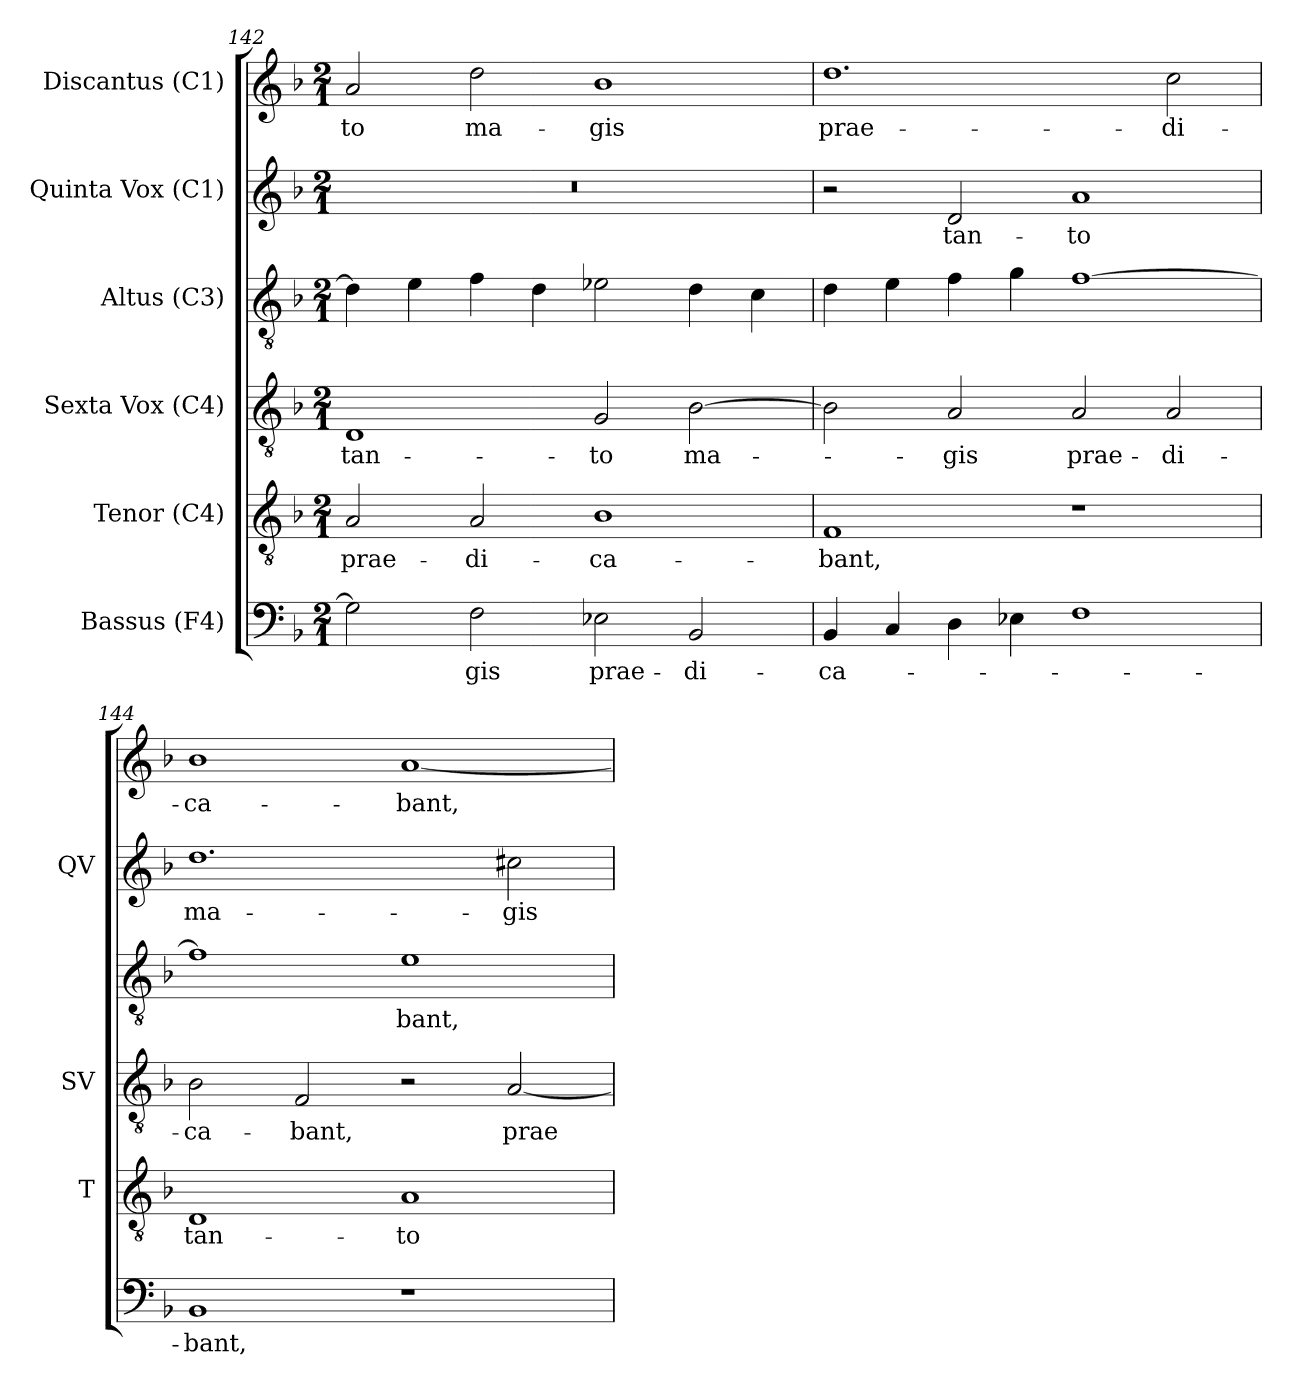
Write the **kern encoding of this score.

**kern	**text	**kern	**text	**kern	**text	**kern	**text	**kern	**text	**kern	**text
*part6	*part6	*part5	*part5	*part4	*part4	*part3	*part3	*part2	*part2	*part1	*part1
*staff6	*staff6	*staff5	*staff5	*staff4	*staff4	*staff3	*staff3	*staff2	*staff2	*staff1	*staff1
*I"Bassus (F4)	*	*I"Tenor (C4)	*	*I"Sexta Vox (C4)	*	*I"Altus (C3)	*	*I"Quinta Vox (C1)	*	*I"Discantus (C1)	*
*	*	*I'T	*	*I'SV	*	*	*	*I'QV	*	*	*
*clefF4	*	*clefGv2	*	*clefGv2	*	*clefGv2	*	*clefG2	*	*clefG2	*
*	*	*	*	*	*	*ITrd7c12	*	*	*	*	*
*k[b-]	*	*k[b-]	*	*k[b-]	*	*k[b-]	*	*k[b-]	*	*k[b-]	*
*F:	*	*F:	*	*F:	*	*F:	*	*F:	*	*F:	*
*M2/1	*	*M2/1	*	*M2/1	*	*M2/1	*	*M2/1	*	*M2/1	*
=142	=142	=142	=142	=142	=142	=142	=142	=142	=142	=142	=142
!	!	!	!LO:LY:b:color=#000000	!	!	!	!	!	!	!	!
!	!	!	!	!	!LO:LY:b:color=#000000	!	!	!LO:N:vis=1	!	!	!
!	!	!	!	!	!	!	!	!	!	!	!LO:LY:b:color=#000000
2Gi\]	.	2Ai/	prae-	1Di	tan-	4Di\]	.	0r	.	2ai/	-to
.	.	.	.	.	.	4Ei\	.	.	.	.	.
!	!LO:LY:b:color=#000000	!	!	!	!	!	!	!	!	!	!
!	!	!	!LO:LY:b:color=#000000	!	!	!	!	!	!	!	!
!	!	!	!	!	!	!	!	!	!	!	!LO:LY:b:color=#000000
2Fi\	-gis	2Ai/	-di-	.	.	4Fi\	.	.	.	2ddi\	ma-
.	.	.	.	.	.	4Di\	.	.	.	.	.
!	!LO:LY:b:color=#000000	!	!	!	!	!	!	!	!	!	!
!	!	!	!LO:LY:b:color=#000000	!	!	!	!	!	!	!	!
!	!	!	!	!	!LO:LY:b:color=#000000	!	!	!	!	!	!
!	!	!	!	!	!	!	!	!	!	!	!LO:LY:b:color=#000000
2E-Xi\	prae-	1B-i	-ca-	2Gi/	-to	2E-Xi\	.	.	.	1b-i	-gis
!	!LO:LY:b:color=#000000	!	!	!	!	!	!	!	!	!	!
!	!	!	!	!	!LO:LY:b:color=#000000	!	!	!	!	!	!
2BB-i/	-di-	.	.	[2B-i\	ma-	4Di\	.	.	.	.	.
.	.	.	.	.	.	4Ci\	.	.	.	.	.
=143	=143	=143	=143	=143	=143	=143	=143	=143	=143	=143	=143
!	!LO:LY:b:color=#000000	!	!	!	!	!	!	!	!	!	!
!	!	!	!LO:LY:b:color=#000000	!	!	!	!	!	!	!	!
!	!	!	!	!	!	!	!	!	!	!	!LO:LY:b:color=#000000
4BB-i/	-ca-	1Fi	-bant,	2B-i\]	.	4Di\	.	2r	.	1.ddi	prae-
4Ci/	.	.	.	.	.	4Ei\	.	.	.	.	.
!	!	!	!	!	!LO:LY:b:color=#000000	!	!	!	!	!	!
!	!	!	!	!	!	!	!	!	!LO:LY:b:color=#000000	!	!
4Di\	.	.	.	2Ai/	-gis	4Fi\	.	2di/	tan-	.	.
4E-i\	.	.	.	.	.	4Gi\	.	.	.	.	.
!	!	!	!	!	!LO:LY:b:color=#000000	!	!	!	!	!	!
!	!	!	!	!	!	!	!	!	!LO:LY:b:color=#000000	!	!
1Fi	.	1r	.	2Ai/	prae-	[1Fi	.	1ai	-to	.	.
!	!	!	!	!	!LO:LY:b:color=#000000	!	!	!	!	!	!
!	!	!	!	!	!	!	!	!	!	!	!LO:LY:b:color=#000000
.	.	.	.	2Ai/	-di-	.	.	.	.	2cci\	-di-
!!LO:PB:g=z
=144	=144	=144	=144	=144	=144	=144	=144	=144	=144	=144	=144
!	!LO:LY:b:color=#000000	!	!	!	!	!	!	!	!	!	!
!	!	!	!LO:LY:b:color=#000000	!	!	!	!	!	!	!	!
!	!	!	!	!	!LO:LY:b:color=#000000	!	!	!	!	!	!
!	!	!	!	!	!	!	!	!	!LO:LY:b:color=#000000	!	!
!	!	!	!	!	!	!	!	!	!	!	!LO:LY:b:color=#000000
1BB-i	-bant,	1Di	tan-	2B-i\	-ca-	1Fi]	.	1.ddi	ma-	1b-i	-ca-
!	!	!	!	!	!LO:LY:b:color=#000000	!	!	!	!	!	!
.	.	.	.	2Fi/	-bant,	.	.	.	.	.	.
!	!	!	!LO:LY:b:color=#000000	!	!	!	!	!	!	!	!
!	!	!	!	!	!	!	!LO:LY:b:color=#000000	!	!	!	!
!	!	!	!	!	!	!	!	!	!	!	!LO:LY:b:color=#000000
1r	.	1Ai	-to	2r	.	1Ei	-bant,	.	.	[1ai	-bant,
!	!	!	!	!	!LO:LY:b:color=#000000	!	!	!	!	!	!
!	!	!	!	!	!	!	!	!	!LO:LY:b:color=#000000	!	!
.	.	.	.	[2Ai/	prae-	.	.	2cc#Xi\	-gis	.	.
=	=	=	=	=	=	=	=	=	=	=	=
*-	*-	*-	*-	*-	*-	*-	*-	*-	*-	*-	*-
